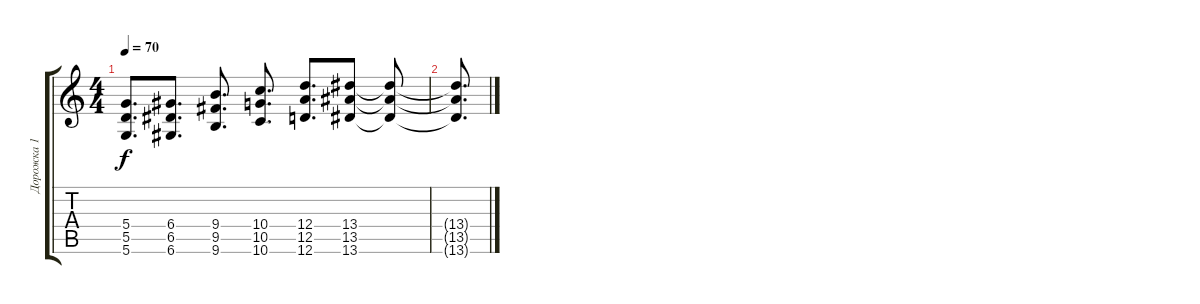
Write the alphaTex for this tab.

\track ("Дорожка 1" "Дорожка 1") {instrument overdrivenguitar}
\staff {score tabs}
\tuning (E4 B3 G3 D3 A2 D2) {hide}
\ts (4 4)
\tempo 70
\clef g2
\ks c
(5.4 5.5 5.6).8{d dy f} (6.4 6.5 6.6).8{d} (9.4 9.5 9.6).8{d} (10.4 10.5 10.6).8{d} (12.4 12.5 12.6).8{d} (13.4 13.5 13.6).8 (13.4{t} 13.5{t} 13.6{t}).8 |
(13.4{t} 13.5{t} 13.6{t}).8{d}
